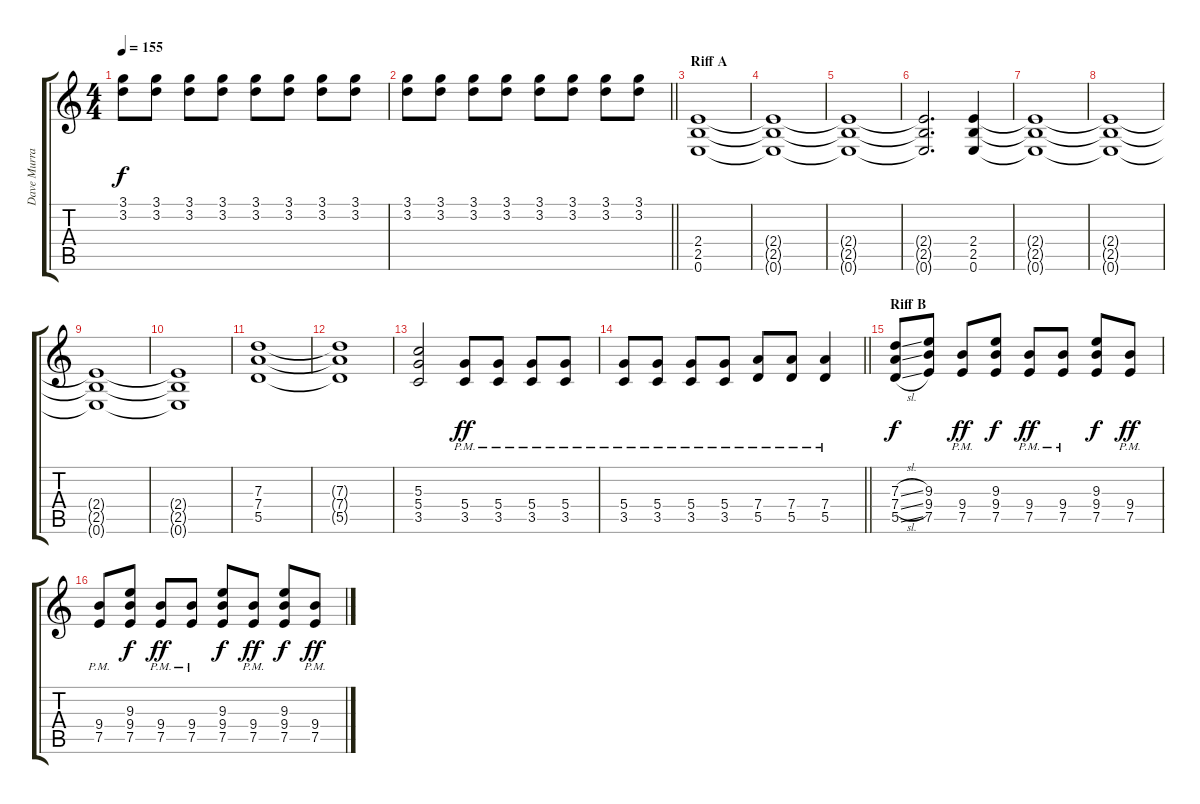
\track ("Dave Murray" "Dave Murra") {instrument distortionguitar}
\staff {score tabs}
\tuning (E4 B3 G3 D3 A2 E2) {hide}
\ts (4 4)
\tempo 155
\clef g2
\ks c
(3.1 3.2).8{dy f} (3.1 3.2).8 (3.1 3.2).8 (3.1 3.2).8 (3.1 3.2).8 (3.1 3.2).8 (3.1 3.2).8 (3.1 3.2).8 |
\barLineRight lightlight
(3.1 3.2).8 (3.1 3.2).8 (3.1 3.2).8 (3.1 3.2).8 (3.1 3.2).8 (3.1 3.2).8 (3.1 3.2).8 (3.1 3.2).8 |
\section ("" "Riff A")
(2.4 2.5 0.6).1 |
(2.4{t} 2.5{t} 0.6{t}).1 |
(2.4{t} 2.5{t} 0.6{t}).1 |
(2.4{t} 2.5{t} 0.6{t}).2{d} (2.4 2.5 0.6).4 |
(2.4{t} 2.5{t} 0.6{t}).1 |
(2.4{t} 2.5{t} 0.6{t}).1 |
(2.4{t} 2.5{t} 0.6{t}).1 |
(2.4{t} 2.5{t} 0.6{t}).1 |
(7.3 7.4 5.5).1 |
(7.3{t} 7.4{t} 5.5{t}).1 |
(5.3 5.4 3.5).2 (5.4{pm} 3.5{pm}).8{dy ff} (5.4{pm} 3.5{pm}).8 (5.4{pm} 3.5{pm}).8 (5.4{pm} 3.5{pm}).8 |
\barLineRight lightlight
(5.4{pm} 3.5{pm}).8 (5.4{pm} 3.5{pm}).8 (5.4{pm} 3.5{pm}).8 (5.4{pm} 3.5{pm}).8 (7.4{pm} 5.5{pm}).8 (7.4{pm} 5.5{pm}).8 (7.4{pm} 5.5{pm}).4 |
\section ("" "Riff B")
(7.3{sl} 7.4{sl} 5.5{sl}).8{dy f} (9.3 9.4 7.5).8 (9.4{pm} 7.5{pm}).8{dy ff} (9.3 9.4 7.5).8{dy f} (9.4{pm} 7.5{pm}).8{dy ff} (9.4{pm} 7.5{pm}).8 (9.3 9.4 7.5).8{dy f} (9.4{pm} 7.5{pm}).8{dy ff} |
(9.4{pm} 7.5{pm}).8 (9.3 9.4 7.5).8{dy f} (9.4{pm} 7.5{pm}).8{dy ff} (9.4{pm} 7.5{pm}).8 (9.3 9.4 7.5).8{dy f} (9.4{pm} 7.5{pm}).8{dy ff} (9.3 9.4 7.5).8{dy f} (9.4{pm} 7.5{pm}).8{dy ff}
